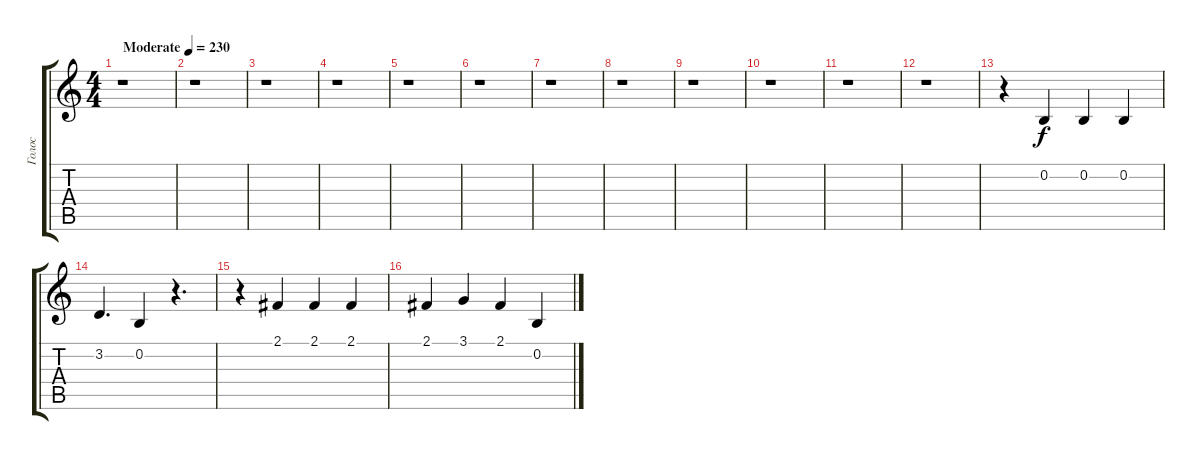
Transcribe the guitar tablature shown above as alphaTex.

\track ("Голос" "Голос") {instrument violin}
\staff {score tabs}
\tuning (E4 B3 G3 D3 A2 E2) {hide}
\ts (4 4)
\tempo (230 "Moderate")
\clef g2
\ks c
r.1{dy f instrument violin} |
r.1 |
r.1 |
r.1 |
r.1 |
r.1 |
r.1 |
r.1 |
r.1 |
r.1 |
r.1 |
r.1 |
r.4 0.2.4 0.2.4 0.2.4 |
3.2.4{d} 0.2.4 r.4{d} |
r.4 2.1.4 2.1.4 2.1.4 |
2.1.4 3.1.4 2.1.4 0.2.4
